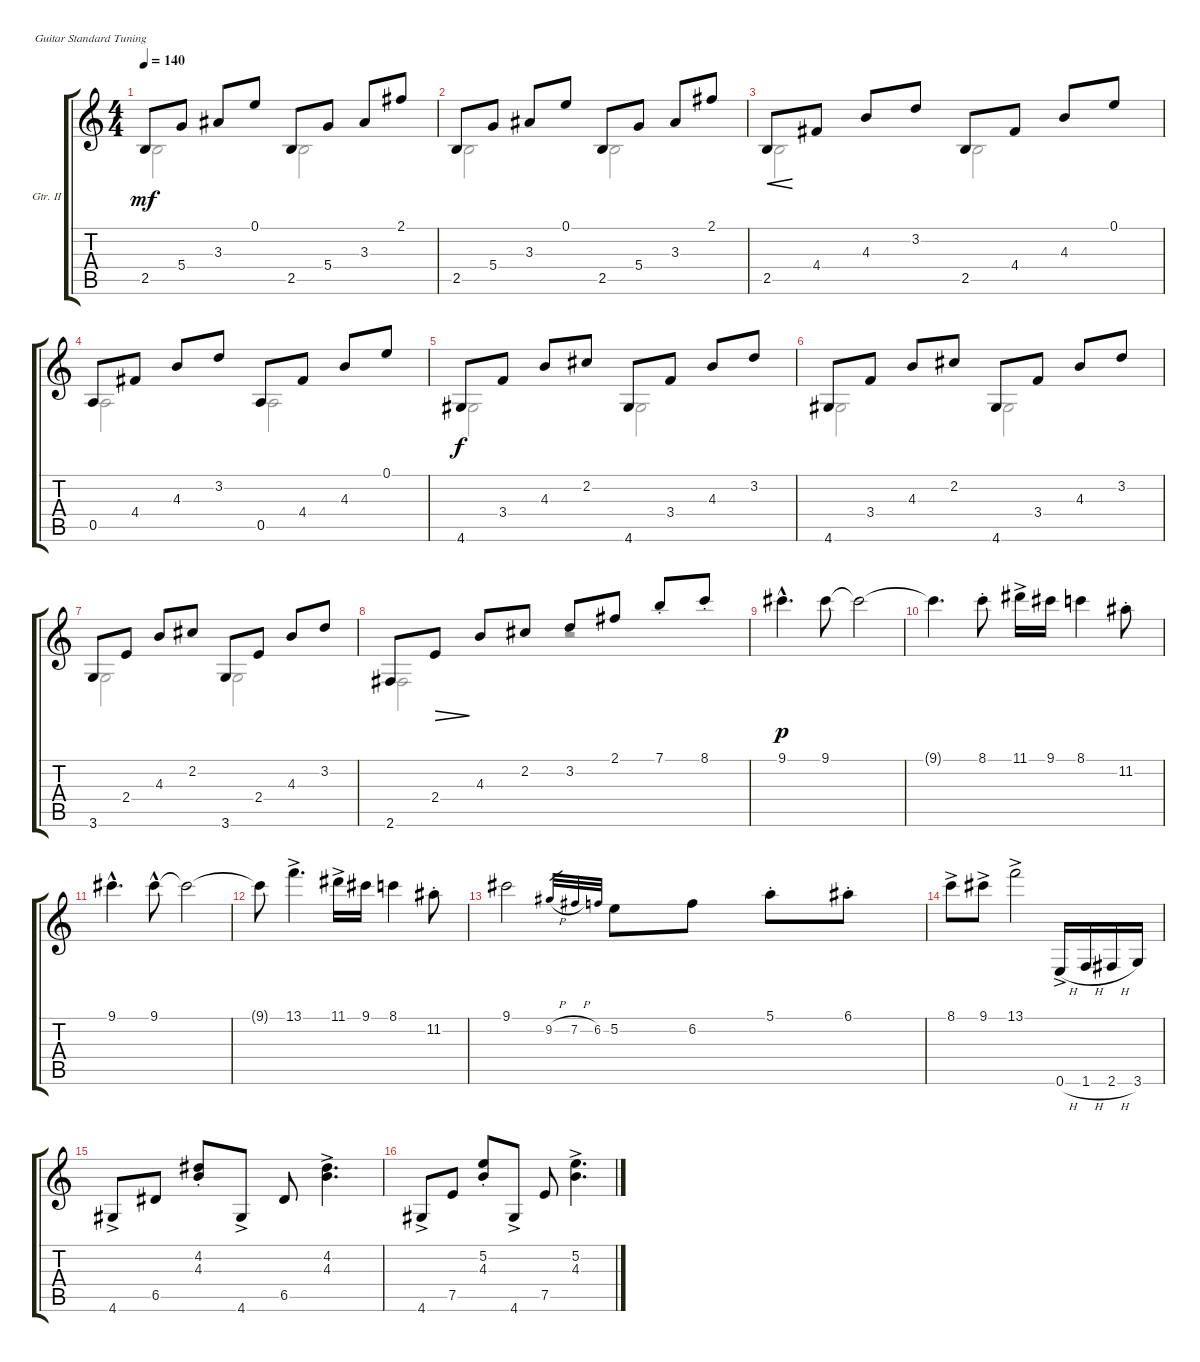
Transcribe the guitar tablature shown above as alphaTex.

\bracketExtendMode groupsimilarinstruments
\firstSystemTrackNameOrientation horizontal
\otherSystemsTrackNameOrientation horizontal
\track ("Gtr. II" "Gtr. II") {instrument acousticguitarnylon}
\staff {score tabs}
\tuning (E4 B3 G3 D3 A2 E2)
\voice
\ts (4 4)
\tempo 140
\clef g2
\ks c
2.5.8{dy mf} 5.4.8 3.3.8 0.1.8 2.5.8 5.4.8 3.3.8 2.1.8 |
2.5.8 5.4.8 3.3.8 0.1.8 2.5.8 5.4.8 3.3.8 2.1.8 |
2.5.8{cre} 4.4.8 4.3.8 3.2.8 2.5.8 4.4.8 4.3.8 0.1.8 |
0.5.8 4.4.8 4.3.8 3.2.8 0.5.8 4.4.8 4.3.8 0.1.8 |
4.6.8{dy f} 3.4.8 4.3.8 2.2.8 4.6.8 3.4.8 4.3.8 3.2.8 |
4.6.8 3.4.8 4.3.8 2.2.8 4.6.8 3.4.8 4.3.8 3.2.8 |
3.6.8 2.4.8 4.3.8 2.2.8 3.6.8 2.4.8 4.3.8 3.2.8 |
2.6.8 2.4.8{dec} 4.3.8 2.2.8 3.2.8 2.1.8 7.1{st}.8 8.1{st}.8 |
9.1{hac}.4{d dy p} 9.1.8 9.1{t}.2 |
9.1{t}.4{d} 8.1{st}.8 11.1{ac}.16 9.1.16 8.1.4 11.2{st}.8 |
9.1{hac}.4{d} 9.1{hac}.8 9.1{t}.2 |
9.1{t}.8 13.1{ac}.4{d} 11.1{ac}.16 9.1.16 8.1.4 11.2{st}.8 |
9.1.2 9.2{h}.32{gr} 7.2{h}.32{gr} 6.2.32{gr} 5.2.8 6.2.8 5.1{st}.8 6.1{st}.8 |
8.1{ac}.8 9.1{ac}.8 13.1{ac}.2 0.6{h ac}.16 1.6{h}.16 2.6{h}.16 3.6.16 |
4.6{ac}.8 6.5.8 (4.2{st} 4.3{st}).8 4.6{ac}.8 6.5.8 (4.2{ac} 4.3{ac}).4{d} |
4.6{ac}.8 7.5.8 (5.2{st} 4.3{st}).8 4.6{ac}.8 7.5.8 (5.2{ac} 4.3{ac}).4{d}
\voice
\clef g2
\ottava regular
\simile none
\ks c
2.5.2{dy mf} 2.5.2 |
2.5.2 2.5.2 |
2.5.2 2.5.2 |
0.5.2 0.5.2 |
4.6.2{dy f} 4.6.2 |
4.6.2 4.6.2 |
3.6.2 3.6.2 |
2.6.2 r.2 |
|
|
|
|
|
|
|
